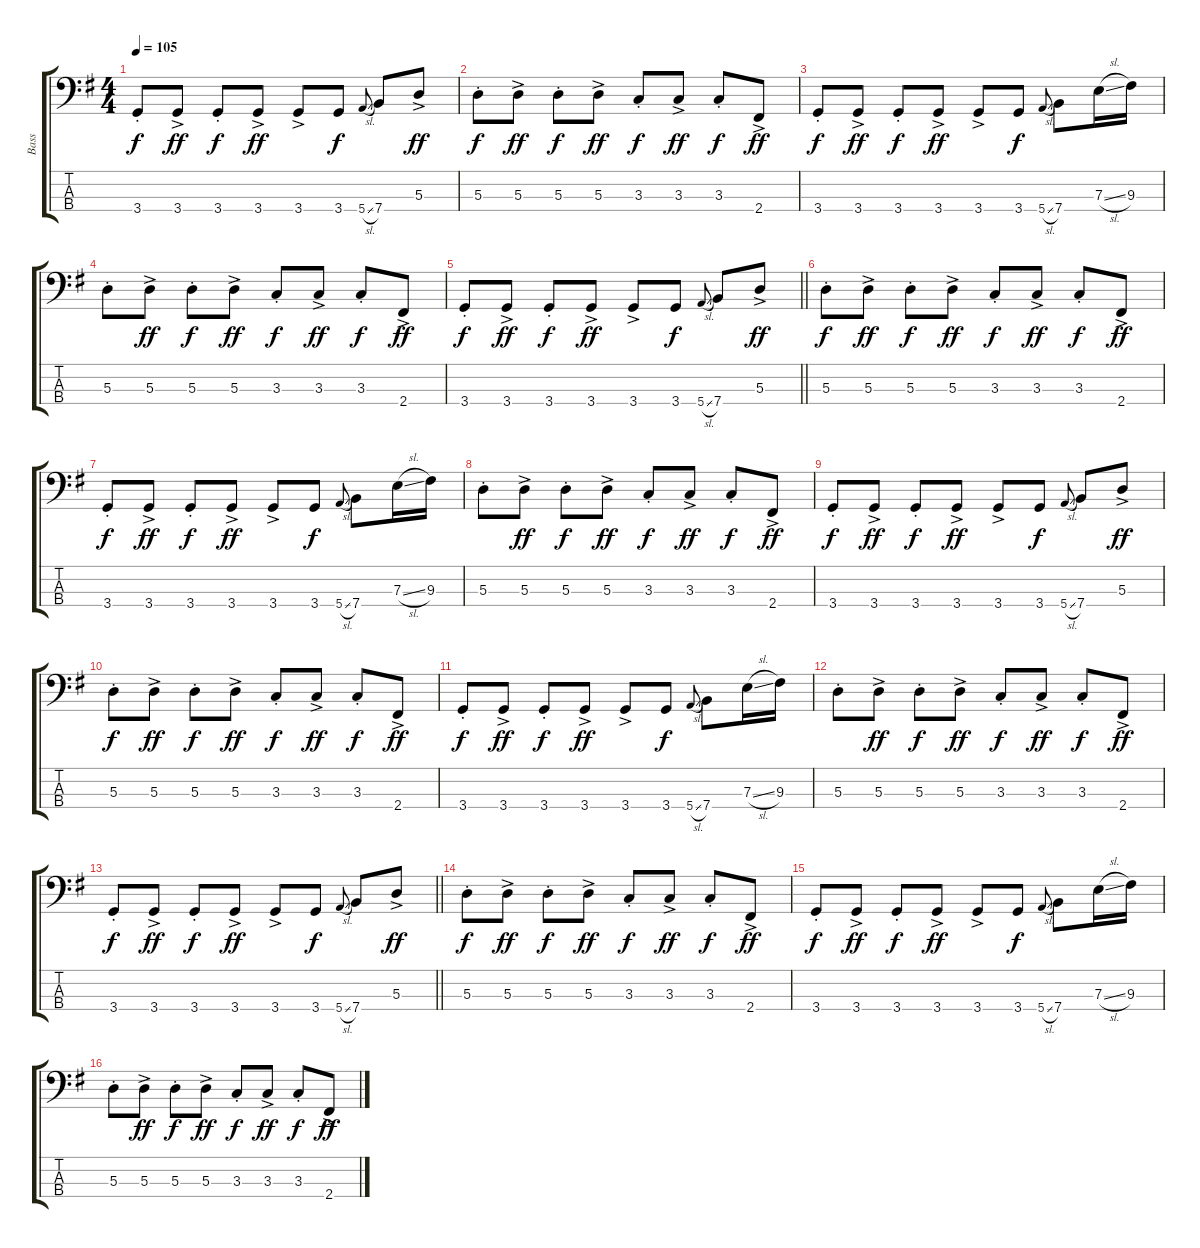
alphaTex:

\track ("Bass" "Bass") {instrument electricbassfinger}
\staff {score tabs}
\tuning (G2 D2 A1 E1) {hide}
\ts (4 4)
\tempo 105
\clef f4
\ks g
3.4{st}.8{dy f} 3.4{ac}.8{dy ff} 3.4{st}.8{dy f} 3.4{ac}.8{dy ff} 3.4{ac}.8 3.4.8{dy f} 5.4{sl}.8{gr onbeat} 7.4.8 5.3{ac}.8{dy ff} |
5.3{st}.8{dy f} 5.3{ac}.8{dy ff} 5.3{st}.8{dy f} 5.3{ac}.8{dy ff} 3.3{st}.8{dy f} 3.3{ac}.8{dy ff} 3.3{st}.8{dy f} 2.4{ac}.8{dy ff} |
3.4{st}.8{dy f} 3.4{ac}.8{dy ff} 3.4{st}.8{dy f} 3.4{ac}.8{dy ff} 3.4{ac}.8 3.4.8{dy f} 5.4{sl}.8{gr onbeat} 7.4.8 7.3{sl}.16 9.3.16 |
5.3{st}.8 5.3{ac}.8{dy ff} 5.3{st}.8{dy f} 5.3{ac}.8{dy ff} 3.3{st}.8{dy f} 3.3{ac}.8{dy ff} 3.3{st}.8{dy f} 2.4{ac}.8{dy ff} |
\barLineRight lightlight
3.4{st}.8{dy f} 3.4{ac}.8{dy ff} 3.4{st}.8{dy f} 3.4{ac}.8{dy ff} 3.4{ac}.8 3.4.8{dy f} 5.4{sl}.8{gr onbeat} 7.4.8 5.3{ac}.8{dy ff} |
5.3{st}.8{dy f} 5.3{ac}.8{dy ff} 5.3{st}.8{dy f} 5.3{ac}.8{dy ff} 3.3{st}.8{dy f} 3.3{ac}.8{dy ff} 3.3{st}.8{dy f} 2.4{ac}.8{dy ff} |
3.4{st}.8{dy f} 3.4{ac}.8{dy ff} 3.4{st}.8{dy f} 3.4{ac}.8{dy ff} 3.4{ac}.8 3.4.8{dy f} 5.4{sl}.8{gr onbeat} 7.4.8 7.3{sl}.16 9.3.16 |
5.3{st}.8 5.3{ac}.8{dy ff} 5.3{st}.8{dy f} 5.3{ac}.8{dy ff} 3.3{st}.8{dy f} 3.3{ac}.8{dy ff} 3.3{st}.8{dy f} 2.4{ac}.8{dy ff} |
3.4{st}.8{dy f} 3.4{ac}.8{dy ff} 3.4{st}.8{dy f} 3.4{ac}.8{dy ff} 3.4{ac}.8 3.4.8{dy f} 5.4{sl}.8{gr onbeat} 7.4.8 5.3{ac}.8{dy ff} |
5.3{st}.8{dy f} 5.3{ac}.8{dy ff} 5.3{st}.8{dy f} 5.3{ac}.8{dy ff} 3.3{st}.8{dy f} 3.3{ac}.8{dy ff} 3.3{st}.8{dy f} 2.4{ac}.8{dy ff} |
3.4{st}.8{dy f} 3.4{ac}.8{dy ff} 3.4{st}.8{dy f} 3.4{ac}.8{dy ff} 3.4{ac}.8 3.4.8{dy f} 5.4{sl}.8{gr onbeat} 7.4.8 7.3{sl}.16 9.3.16 |
5.3{st}.8 5.3{ac}.8{dy ff} 5.3{st}.8{dy f} 5.3{ac}.8{dy ff} 3.3{st}.8{dy f} 3.3{ac}.8{dy ff} 3.3{st}.8{dy f} 2.4{ac}.8{dy ff} |
\barLineRight lightlight
3.4{st}.8{dy f} 3.4{ac}.8{dy ff} 3.4{st}.8{dy f} 3.4{ac}.8{dy ff} 3.4{ac}.8 3.4.8{dy f} 5.4{sl}.8{gr onbeat} 7.4.8 5.3{ac}.8{dy ff} |
5.3{st}.8{dy f} 5.3{ac}.8{dy ff} 5.3{st}.8{dy f} 5.3{ac}.8{dy ff} 3.3{st}.8{dy f} 3.3{ac}.8{dy ff} 3.3{st}.8{dy f} 2.4{ac}.8{dy ff} |
3.4{st}.8{dy f} 3.4{ac}.8{dy ff} 3.4{st}.8{dy f} 3.4{ac}.8{dy ff} 3.4{ac}.8 3.4.8{dy f} 5.4{sl}.8{gr onbeat} 7.4.8 7.3{sl}.16 9.3.16 |
5.3{st}.8 5.3{ac}.8{dy ff} 5.3{st}.8{dy f} 5.3{ac}.8{dy ff} 3.3{st}.8{dy f} 3.3{ac}.8{dy ff} 3.3{st}.8{dy f} 2.4{ac}.8{dy ff}
